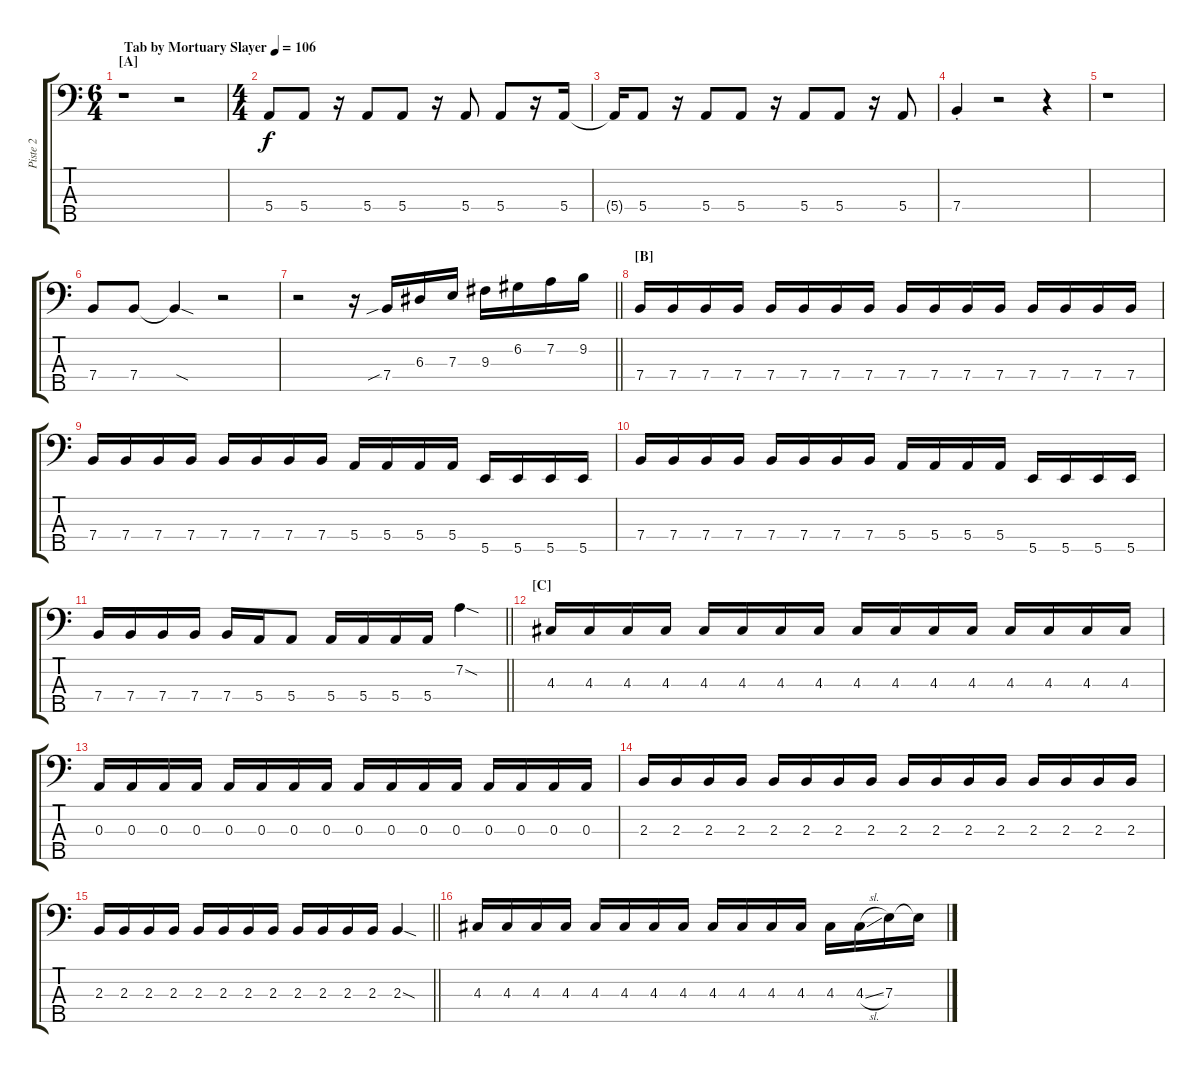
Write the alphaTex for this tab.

\track ("Piste 2" "Piste 2") {instrument electricbassfinger}
\staff {score tabs}
\tuning (G2 D2 A1 E1 B0) {hide}
\ts (6 4)
\section ("" "[A]")
\tempo (106 "Tab by Mortuary Slayer")
\clef f4
\ks c
r.1{dy f instrument electricbassfinger} r.2 |
\ts (4 4)
5.4.8{txt ""} 5.4.8 r.16 5.4.8 5.4.8 r.16 5.4.8 5.4.8 r.16 5.4.16 |
5.4{t}.16 5.4.8 r.16 5.4.8 5.4.8 r.16 5.4.8 5.4.8 r.16 5.4.8 |
7.4{st}.4 r.2 r.4 |
r.1 |
7.4.8 7.4.8 7.4{sod t}.4 r.2 |
\barLineRight lightlight
r.2 r.16 7.4{sib}.16 6.3.16 7.3.16 9.3.16 6.2.16 7.2.16 9.2.16 |
\section ("" "[B]")
7.4.16 7.4.16 7.4.16 7.4.16 7.4.16 7.4.16 7.4.16 7.4.16 7.4.16 7.4.16 7.4.16 7.4.16 7.4.16 7.4.16 7.4.16 7.4.16 |
7.4.16 7.4.16 7.4.16 7.4.16 7.4.16 7.4.16 7.4.16 7.4.16 5.4.16 5.4.16 5.4.16 5.4.16 5.5.16 5.5.16 5.5.16 5.5.16 |
7.4.16 7.4.16 7.4.16 7.4.16 7.4.16 7.4.16 7.4.16 7.4.16 5.4.16 5.4.16 5.4.16 5.4.16 5.5.16 5.5.16 5.5.16 5.5.16 |
\barLineRight lightlight
7.4.16 7.4.16 7.4.16 7.4.16 7.4.16 5.4.16 5.4.8 5.4.16 5.4.16 5.4.16 5.4.16 7.2{sod}.4 |
\section ("" "[C]")
4.3.16 4.3.16 4.3.16 4.3.16 4.3.16 4.3.16 4.3.16 4.3.16 4.3.16 4.3.16 4.3.16 4.3.16 4.3.16 4.3.16 4.3.16 4.3.16 |
0.3.16 0.3.16 0.3.16 0.3.16 0.3.16 0.3.16 0.3.16 0.3.16 0.3.16 0.3.16 0.3.16 0.3.16 0.3.16 0.3.16 0.3.16 0.3.16 |
2.3.16 2.3.16 2.3.16 2.3.16 2.3.16 2.3.16 2.3.16 2.3.16 2.3.16 2.3.16 2.3.16 2.3.16 2.3.16 2.3.16 2.3.16 2.3.16 |
\barLineRight lightlight
2.3.16 2.3.16 2.3.16 2.3.16 2.3.16 2.3.16 2.3.16 2.3.16 2.3.16 2.3.16 2.3.16 2.3.16 2.3{sod}.4 |
\section ("" "")
4.3.16 4.3.16 4.3.16 4.3.16 4.3.16 4.3.16 4.3.16 4.3.16 4.3.16 4.3.16 4.3.16 4.3.16 4.3.16 4.3{sl}.16 7.3.16 7.3{t}.16
